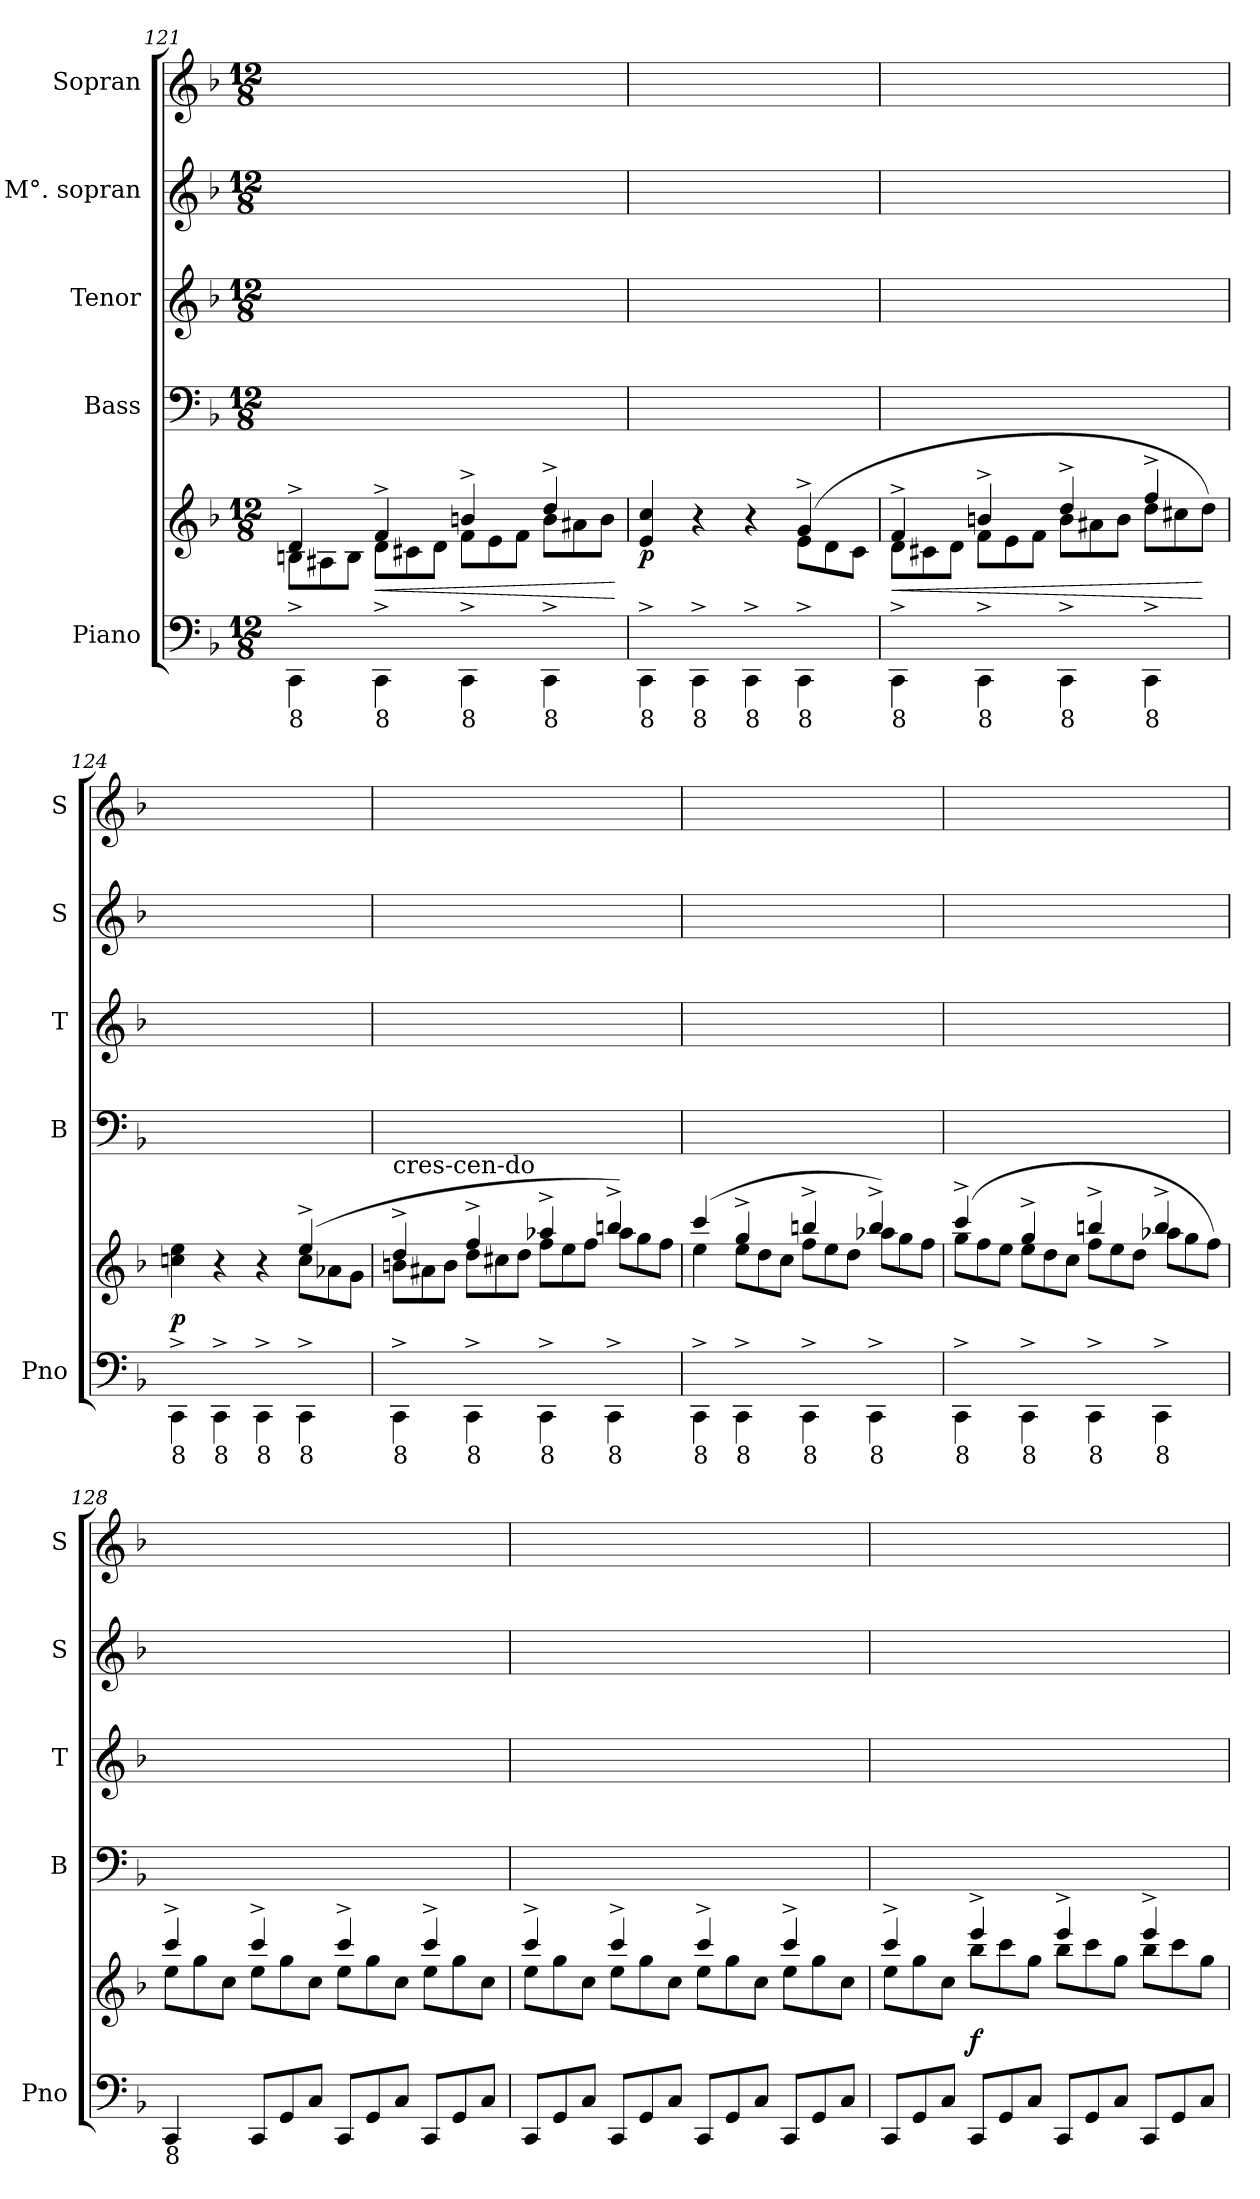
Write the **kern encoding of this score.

**kern	**kern	**dynam	**kern	**kern	**kern	**kern
*part5	*part5	*part5	*part4	*part3	*part2	*part1
*staff6	*staff5	*staff5/6	*staff4	*staff3	*staff2	*staff1
*I"Piano	*	*	*I"Bass	*I"Tenor	*I"M°. sopran	*I"Sopran
*I'Pno	*	*	*I'B	*I'T	*I'S	*I'S
*clefF4	*clefG2	*	*clefF4	*clefG2	*clefG2	*clefG2
*	*	*	*	*ITrd8c12	*	*
*k[b-]	*k[b-]	*	*k[b-]	*k[b-]	*k[b-]	*k[b-]
*d:	*d:	*	*d:	*d:	*d:	*d:
*M12/8	*M12/8	*	*M12/8	*M12/8	*M12/8	*M12/8
=121	=121	=121	=121	=121	=121	=121
*	*^	*	*	*	*	*
*	*	*Xtuplet	*	*	*	*	*
!LO:TX:b:t=8	!	!	!	!	!	!	!
4CCCyy^>\ 4CC^>\	4d^/	12Bn\L	.	1ryy	1ryy	1ryy	1ryy
.	.	12A#X\	.	.	.	.	.
.	.	12B\J	.	.	.	.	.
!LO:TX:b:t=8	!	!	!	!	!	!	!
!	!	!	!LO:HP:b	!	!	!	!
4CCCyy^>\ 4CC^>\	4f^/	12d\L	<	.	.	.	.
.	.	12c#X\	.	.	.	.	.
.	.	12d\J	.	.	.	.	.
!LO:TX:b:t=8	!	!	!	!	!	!	!
4CCCyy^>\ 4CC^>\	4bn^/	12f\L	.	.	.	.	.
.	.	12e\	.	.	.	.	.
.	.	12f\J	.	.	.	.	.
!LO:TX:b:t=8	!	!	!	!	!	!	!
4CCCyy^>\ 4CC^>\	4dd^/	12b\L	.	.	.	.	.
.	.	12a#X\	.	.	.	.	.
.	.	12b\J	.	.	.	.	.
*	*v	*v	*	*	*	*	*
.	.	[	.	.	.	.
=122	=122	=122	=122	=122	=122	=122
*	*^	*	*	*	*	*
!LO:TX:b:t=8	!	!	!	!	!	!	!
!	!	!	!LO:DY:b	!	!	!	!
4CCCyy^>\ 4CC^>\	4e/ 4cc/	2ryy	p	1ryy	1ryy	1ryy	1ryy
!LO:TX:b:t=8	!	!	!	!	!	!	!
4CCCyy^>\ 4CC^>\	4r	.	.	.	.	.	.
!LO:TX:b:t=8	!	!	!	!	!	!	!
4CCCyy^>\ 4CC^>\	4r	4ryy	.	.	.	.	.
!LO:TX:b:t=8	!	!	!	!	!	!	!
4CCCyy^>\ 4CC^>\	(4g^/	12e\L	.	.	.	.	.
.	.	12d\	.	.	.	.	.
.	.	12c\J	.	.	.	.	.
=123	=123	=123	=123	=123	=123	=123	=123
!LO:TX:b:t=8	!	!	!	!	!	!	!
!	!	!	!LO:HP:b	!	!	!	!
4CCCyy^>\ 4CC^>\	4f^/	12d\L	<	1ryy	1ryy	1ryy	1ryy
.	.	12c#X\	.	.	.	.	.
.	.	12d\J	.	.	.	.	.
!LO:TX:b:t=8	!	!	!	!	!	!	!
4CCCyy^>\ 4CC^>\	4bn^/	12f\L	.	.	.	.	.
.	.	12e\	.	.	.	.	.
.	.	12f\J	.	.	.	.	.
!LO:TX:b:t=8	!	!	!	!	!	!	!
4CCCyy^>\ 4CC^>\	4dd^/	12b\L	.	.	.	.	.
.	.	12a#X\	.	.	.	.	.
.	.	12b\J	.	.	.	.	.
!LO:TX:b:t=8	!	!	!	!	!	!	!
4CCCyy^>\ 4CC^>\	4ff^/	12dd\L	.	.	.	.	.
.	.	12cc#X\	.	.	.	.	.
.	.	12dd\J)	[	.	.	.	.
=124	=124	=124	=124	=124	=124	=124	=124
!LO:TX:b:t=8	!	!	!	!	!	!	!
4CCCyy^>\ 4CC^>\	4ccn\ 4ee\	2ryy	p	1ryy	1ryy	1ryy	1ryy
!LO:TX:b:t=8	!	!	!	!	!	!	!
4CCCyy^>\ 4CC^>\	4r	.	.	.	.	.	.
!LO:TX:b:t=8	!	!	!	!	!	!	!
4CCCyy^>\ 4CC^>\	4r	4ryy	.	.	.	.	.
!LO:TX:b:t=8	!	!	!	!	!	!	!
4CCCyy^>\ 4CC^>\	(4ee^/	12cc\L	.	.	.	.	.
.	.	12a-X\	.	.	.	.	.
.	.	12g\J	.	.	.	.	.
=125	=125	=125	=125	=125	=125	=125	=125
!	!LO:TX:t=cres-cen-do	!	!	!	!	!	!
!LO:TX:b:t=8	!	!	!	!	!	!	!
4CCCyy^>\ 4CC^>\	4dd^/	12bn\L	.	1ryy	1ryy	1ryy	1ryy
.	.	12a#X\	.	.	.	.	.
.	.	12b\J	.	.	.	.	.
!LO:TX:b:t=8	!	!	!	!	!	!	!
4CCCyy^>\ 4CC^>\	4ff^/	12dd\L	.	.	.	.	.
.	.	12cc#X\	.	.	.	.	.
.	.	12dd\J	.	.	.	.	.
!LO:TX:b:t=8	!	!	!	!	!	!	!
4CCCyy^>\ 4CC^>\	4aa-X^/	12ff\L	.	.	.	.	.
.	.	12ee\	.	.	.	.	.
.	.	12ff\J	.	.	.	.	.
!LO:TX:b:t=8	!	!	!	!	!	!	!
4CCCyy^>\ 4CC^>\	4bbn^/)	12aa-\L	.	.	.	.	.
.	.	12gg\	.	.	.	.	.
.	.	12ff\J	.	.	.	.	.
=126	=126	=126	=126	=126	=126	=126	=126
!LO:TX:b:t=8	!	!	!	!	!	!	!
4CCCyy^>\ 4CC^>\	(4ccc/	4ee\	.	1ryy	1ryy	1ryy	1ryy
!LO:TX:b:t=8	!	!	!	!	!	!	!
4CCCyy^>\ 4CC^>\	4gg^/	12ee\L	.	.	.	.	.
.	.	12dd\	.	.	.	.	.
.	.	12cc\J	.	.	.	.	.
!LO:TX:b:t=8	!	!	!	!	!	!	!
4CCCyy^>\ 4CC^>\	4bbn^/	12ff\L	.	.	.	.	.
.	.	12ee\	.	.	.	.	.
.	.	12dd\J	.	.	.	.	.
!LO:TX:b:t=8	!	!	!	!	!	!	!
4CCCyy^>\ 4CC^>\	4bb^/)	12aa-X\L	.	.	.	.	.
.	.	12gg\	.	.	.	.	.
.	.	12ff\J	.	.	.	.	.
=127	=127	=127	=127	=127	=127	=127	=127
!LO:TX:b:t=8	!	!	!	!	!	!	!
4CCCyy^>\ 4CC^>\	(4ccc^/	12gg\L	.	1ryy	1ryy	1ryy	1ryy
.	.	12ff\	.	.	.	.	.
.	.	12ee\J	.	.	.	.	.
!LO:TX:b:t=8	!	!	!	!	!	!	!
4CCCyy^>\ 4CC^>\	4gg^/	12ee\L	.	.	.	.	.
.	.	12dd\	.	.	.	.	.
.	.	12cc\J	.	.	.	.	.
!LO:TX:b:t=8	!	!	!	!	!	!	!
4CCCyy^>\ 4CC^>\	4bbn^/	12ff\L	.	.	.	.	.
.	.	12ee\	.	.	.	.	.
.	.	12dd\J	.	.	.	.	.
!LO:TX:b:t=8	!	!	!	!	!	!	!
4CCCyy^>\ 4CC^>\	4bb^/	12aa-X\L	.	.	.	.	.
.	.	12gg\	.	.	.	.	.
.	.	12ff\J)	.	.	.	.	.
=128	=128	=128	=128	=128	=128	=128	=128
!LO:TX:b:t=8	!	!	!	!	!	!	!
4CCCyy/ 4CC/	4ccc^/	12ee\L	.	1ryy	1ryy	1ryy	1ryy
.	.	12gg\	.	.	.	.	.
.	.	12cc\J	.	.	.	.	.
*Xtuplet	*	*	*	*	*	*	*
12CC/L	4ccc^/	12ee\L	.	.	.	.	.
12GG/	.	12gg\	.	.	.	.	.
12C/J	.	12cc\J	.	.	.	.	.
12CC/L	4ccc^/	12ee\L	.	.	.	.	.
12GG/	.	12gg\	.	.	.	.	.
12C/J	.	12cc\J	.	.	.	.	.
12CC/L	4ccc^/	12ee\L	.	.	.	.	.
12GG/	.	12gg\	.	.	.	.	.
12C/J	.	12cc\J	.	.	.	.	.
=129	=129	=129	=129	=129	=129	=129	=129
12CC/L	4ccc^/	12ee\L	.	1ryy	1ryy	1ryy	1ryy
12GG/	.	12gg\	.	.	.	.	.
12C/J	.	12cc\J	.	.	.	.	.
12CC/L	4ccc^/	12ee\L	.	.	.	.	.
12GG/	.	12gg\	.	.	.	.	.
12C/J	.	12cc\J	.	.	.	.	.
12CC/L	4ccc^/	12ee\L	.	.	.	.	.
12GG/	.	12gg\	.	.	.	.	.
12C/J	.	12cc\J	.	.	.	.	.
12CC/L	4ccc^/	12ee\L	.	.	.	.	.
12GG/	.	12gg\	.	.	.	.	.
12C/J	.	12cc\J	.	.	.	.	.
=130	=130	=130	=130	=130	=130	=130	=130
12CC/L	4ccc^/	12ee\L	.	1ryy	1ryy	1ryy	1ryy
12GG/	.	12gg\	.	.	.	.	.
12C/J	.	12cc\J	.	.	.	.	.
12CC/L	4eee^/	12bb-\L	f	.	.	.	.
12GG/	.	12ccc\	.	.	.	.	.
12C/J	.	12gg\J	.	.	.	.	.
12CC/L	4eee^/	12bb-\L	.	.	.	.	.
12GG/	.	12ccc\	.	.	.	.	.
12C/J	.	12gg\J	.	.	.	.	.
12CC/L	4eee^/	12bb-\L	.	.	.	.	.
12GG/	.	12ccc\	.	.	.	.	.
12C/J	.	12gg\J	.	.	.	.	.
*	*v	*v	*	*	*	*	*
=	=	=	=	=	=	=
*-	*-	*-	*-	*-	*-	*-
